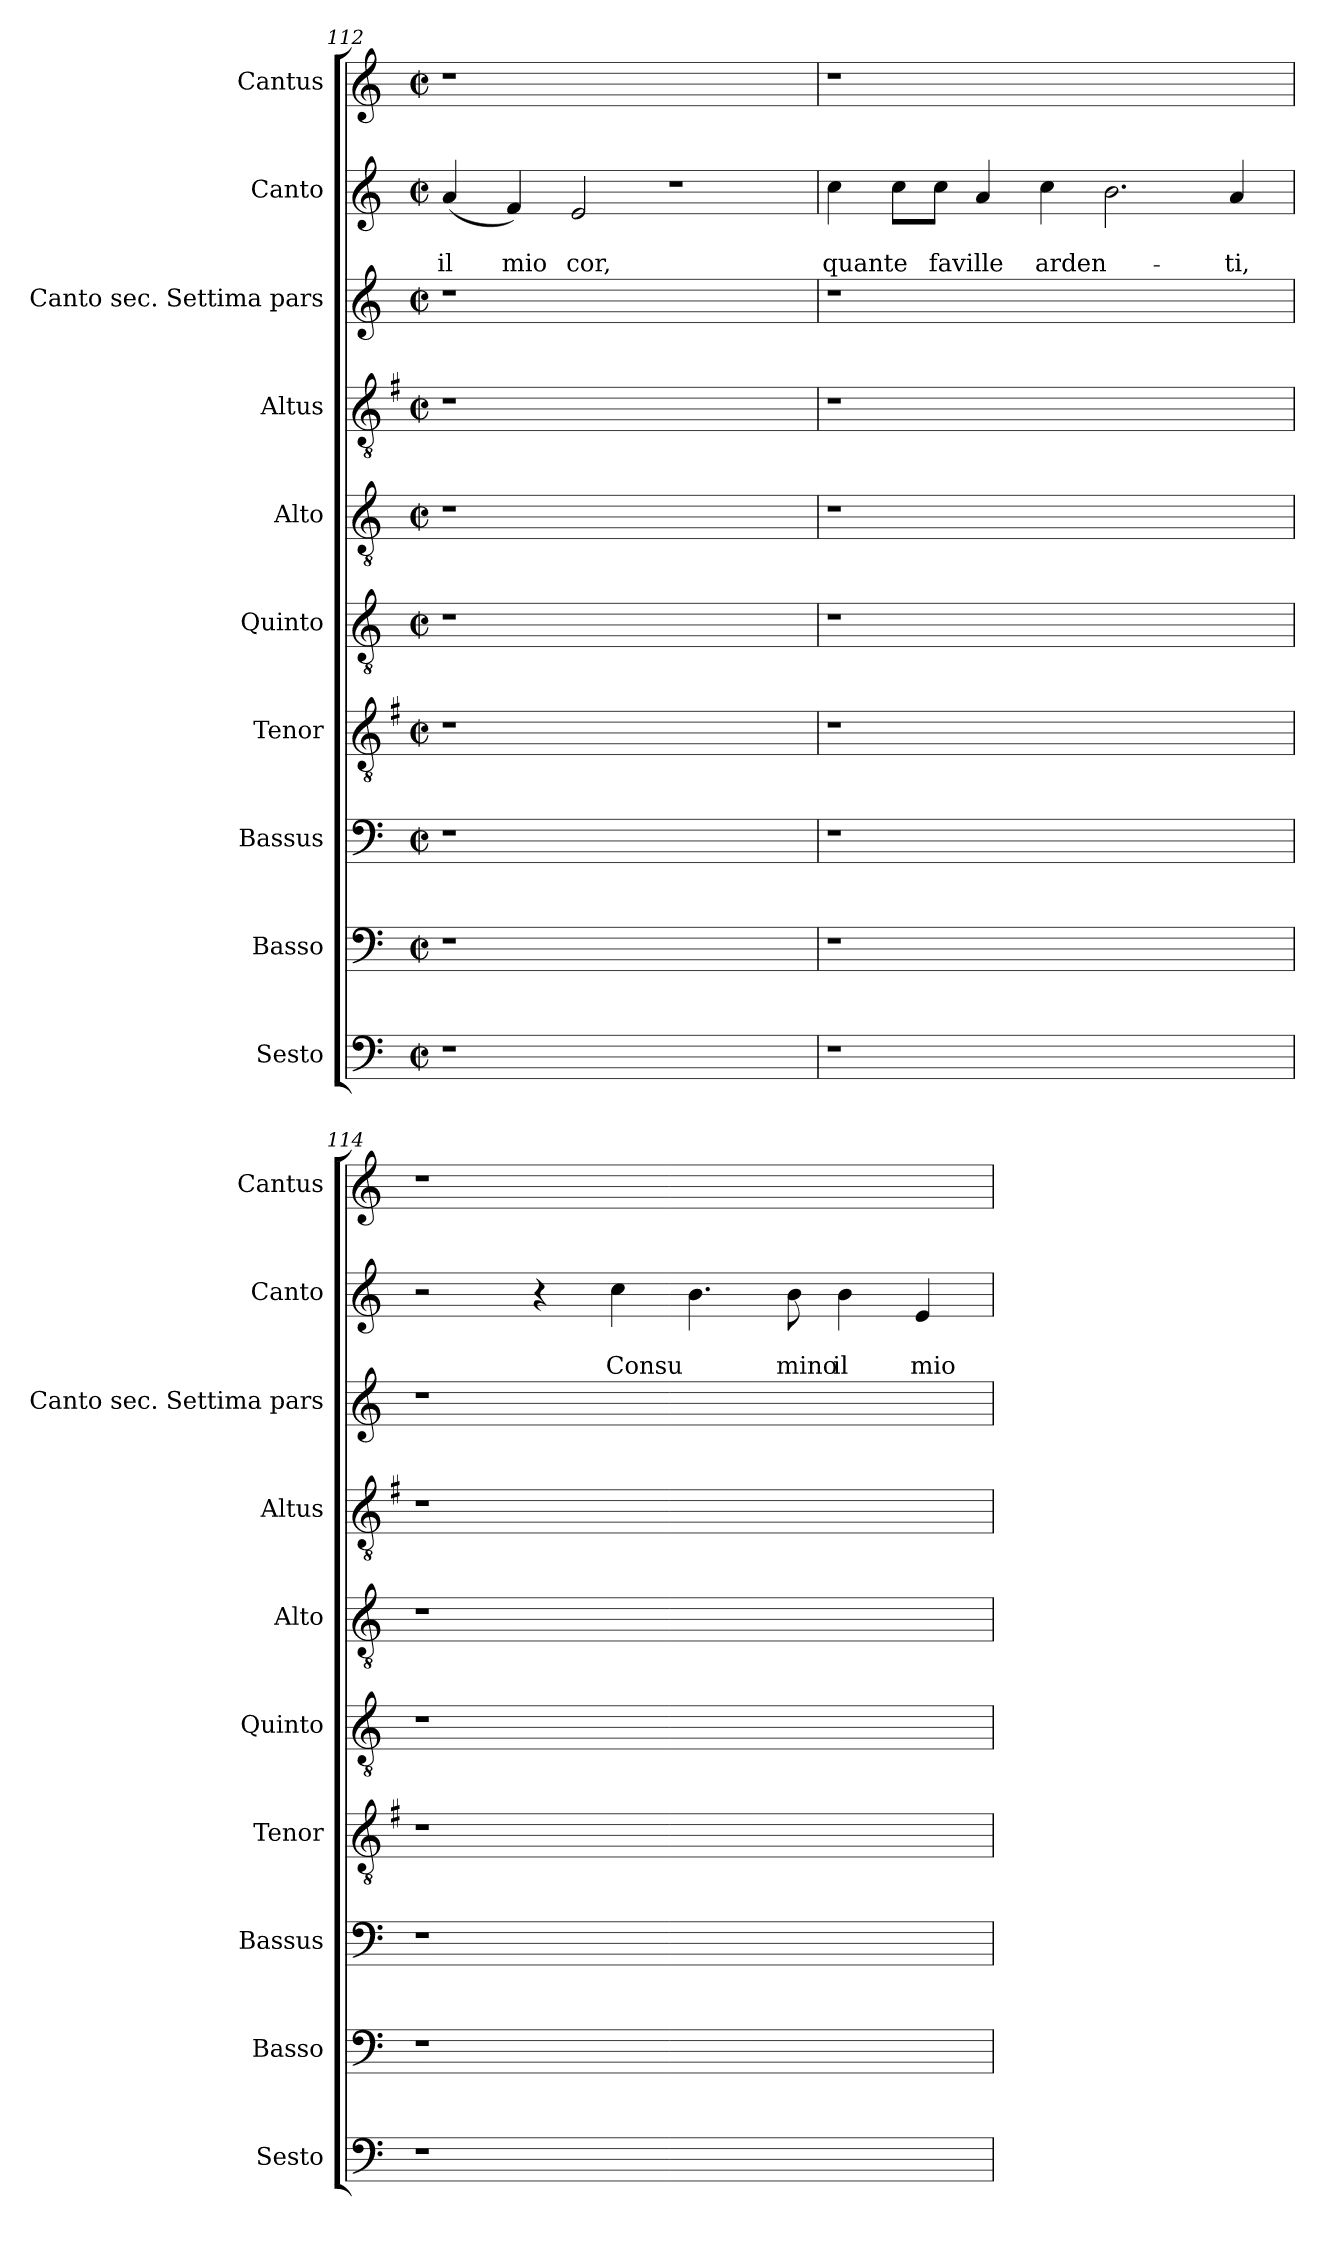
**kern	**kern	**kern	**kern	**kern	**kern	**kern	**kern	**kern	**text	**text	**kern
*part10	*part9	*part8	*part7	*part6	*part5	*part4	*part3	*part2	*part2	*part2	*part1
*staff10	*staff9	*staff8	*staff7	*staff6	*staff5	*staff4	*staff3	*staff2	*staff2	*staff2	*staff1
*I"Sesto	*I"Basso	*I"Bassus	*I"Tenor	*I"Quinto	*I"Alto	*I"Altus	*I"Canto sec. Settima pars	*I"Canto	*	*	*I"Cantus
*I'Sesto	*I'Basso	*I'Bassus	*I'Tenor	*I'Quinto	*I'Alto	*I'Altus	*I'Canto sec. Settima pars	*I'Canto	*	*	*I'Cantus
*clefF4	*clefF4	*clefF4	*clefGv2	*clefGv2	*clefGv2	*clefGv2	*clefG2	*clefG2	*	*	*clefG2
*k[]	*k[]	*k[]	*k[f#]	*k[]	*k[]	*k[f#]	*k[]	*k[]	*	*	*k[]
*C:	*C:	*C:	*G:	*C:	*C:	*G:	*C:	*C:	*	*	*C:
*M2/2	*M2/2	*M2/2	*M2/2	*M2/2	*M2/2	*M2/2	*M2/2	*M2/2	*	*	*M2/2
*met(c|)	*met(c|)	*met(c|)	*met(c|)	*met(c|)	*met(c|)	*met(c|)	*met(c|)	*met(c|)	*	*	*met(c|)
=112	=112	=112	=112	=112	=112	=112	=112	=112	=112	=112	=112
!	!	!	!	!	!	!	!	!	!	!LO:LY:b	!
1r	1r	1r	1r	1r	1r	1r	1r	(4a/	.	il	1r
!	!	!	!	!	!	!	!	!	!	!LO:LY:b	!
.	.	.	.	.	.	.	.	4f/)	.	mio	.
!	!	!	!	!	!	!	!	!	!	!LO:LY:b	!
.	.	.	.	.	.	.	.	2e/	.	cor,	.
1ryy	1ryy	1ryy	1ryy	1ryy	1ryy	1ryy	1ryy	1r	.	.	1ryy
=113	=113	=113	=113	=113	=113	=113	=113	=113	=113	=113	=113
!	!	!	!	!	!	!	!	!	!	!LO:LY:b	!
1r	1r	1r	1r	1r	1r	1r	1r	4cc\	.	quante	1r
.	.	.	.	.	.	.	.	8cc\L	.	.	.
!	!	!	!	!	!	!	!	!	!	!LO:LY:b	!
.	.	.	.	.	.	.	.	8cc\J	.	faville	.
.	.	.	.	.	.	.	.	4a/	.	.	.
!	!	!	!	!	!	!	!	!	!	!LO:LY:b	!
.	.	.	.	.	.	.	.	4cc\	.	arden-	.
1ryy	1ryy	1ryy	1ryy	1ryy	1ryy	1ryy	1ryy	2.b\	.	.	1ryy
!	!	!	!	!	!	!	!	!	!	!LO:LY:b	!
.	.	.	.	.	.	.	.	4a/	.	-ti,	.
!!LO:LB:g=z
=114	=114	=114	=114	=114	=114	=114	=114	=114	=114	=114	=114
1r	1r	1r	1r	1r	1r	1r	1r	2r	.	.	1r
.	.	.	.	.	.	.	.	4r	.	.	.
!	!	!	!	!	!	!	!	!	!	!LO:LY:b	!
.	.	.	.	.	.	.	.	4cc\	.	Consu	.
1ryy	1ryy	1ryy	1ryy	1ryy	1ryy	1ryy	1ryy	4.b\	.	.	1ryy
!	!	!	!	!	!	!	!	!	!	!LO:LY:b	!
.	.	.	.	.	.	.	.	8b\	.	mino	.
!	!	!	!	!	!	!	!	!	!	!LO:LY:b	!
.	.	.	.	.	.	.	.	4b\	.	il	.
!	!	!	!	!	!	!	!	!	!	!LO:LY:b	!
.	.	.	.	.	.	.	.	4e/	.	mio	.
=	=	=	=	=	=	=	=	=	=	=	=
*-	*-	*-	*-	*-	*-	*-	*-	*-	*-	*-	*-
